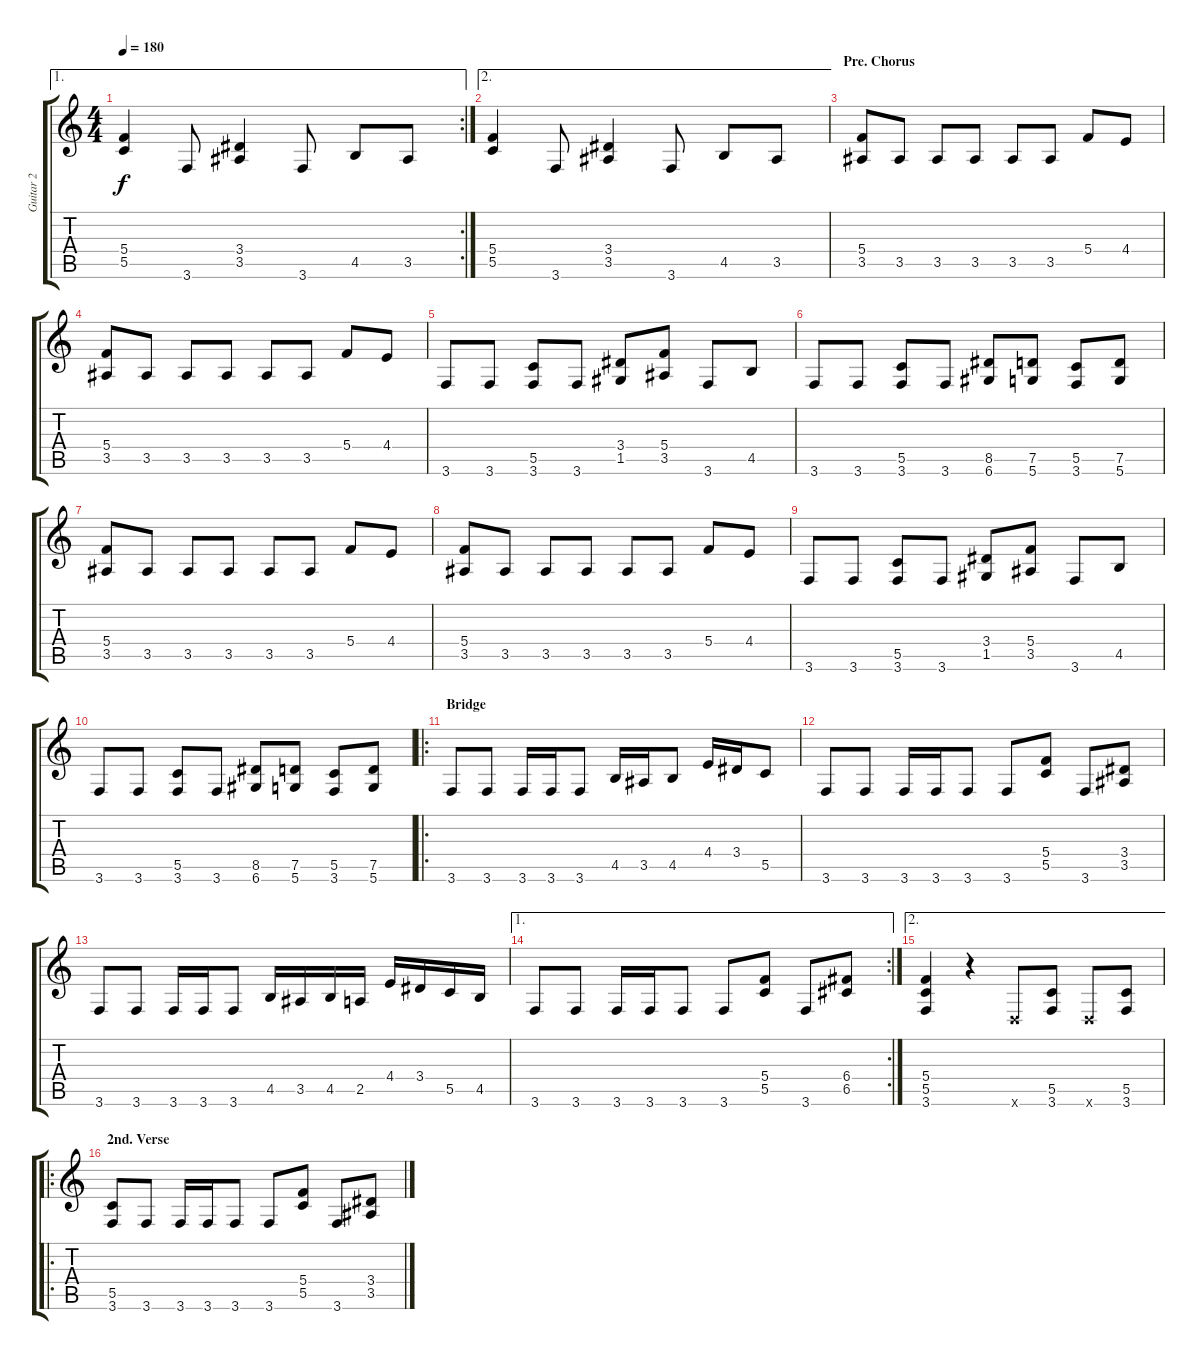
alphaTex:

\track ("Guitar 2" "Guitar 2") {instrument overdrivenguitar}
\staff {score tabs}
\tuning (D4 A3 F3 C3 G2 D2) {hide}
\ae 1
\rc 2
\ts (4 4)
\tempo 180
\clef g2
\ks c
(5.4 5.5).4{dy f} 3.6.8 (3.4 3.5).4 3.6.8 4.5.8 3.5.8 |
\ae 2
(5.4 5.5).4 3.6.8 (3.4 3.5).4 3.6.8 4.5.8 3.5.8 |
\section ("" "Pre. Chorus")
(5.4 3.5).8 3.5.8 3.5.8 3.5.8 3.5.8 3.5.8 5.4.8 4.4.8 |
(5.4 3.5).8 3.5.8 3.5.8 3.5.8 3.5.8 3.5.8 5.4.8 4.4.8 |
3.6.8 3.6.8 (5.5 3.6).8 3.6.8 (3.4 1.5).8 (5.4 3.5).8 3.6.8 4.5.8 |
3.6.8 3.6.8 (5.5 3.6).8 3.6.8 (8.5 6.6).8 (7.5 5.6).8 (5.5 3.6).8 (7.5 5.6).8 |
(5.4 3.5).8 3.5.8 3.5.8 3.5.8 3.5.8 3.5.8 5.4.8 4.4.8 |
(5.4 3.5).8 3.5.8 3.5.8 3.5.8 3.5.8 3.5.8 5.4.8 4.4.8 |
3.6.8 3.6.8 (5.5 3.6).8 3.6.8 (3.4 1.5).8 (5.4 3.5).8 3.6.8 4.5.8 |
3.6.8 3.6.8 (5.5 3.6).8 3.6.8 (8.5 6.6).8 (7.5 5.6).8 (5.5 3.6).8 (7.5 5.6).8 |
\ro
\section ("" "Bridge")
3.6.8 3.6.8 3.6.16 3.6.16 3.6.8 4.5.16 3.5.16 4.5.8 4.4.16 3.4.16 5.5.8 |
3.6.8 3.6.8 3.6.16 3.6.16 3.6.8 3.6.8 (5.4 5.5).8 3.6.8 (3.4 3.5).8 |
3.6.8 3.6.8 3.6.16 3.6.16 3.6.8 4.5.16 3.5.16 4.5.16 2.5.16 4.4.16 3.4.16 5.5.16 4.5.16 |
\ae 1
\rc 2
3.6.8 3.6.8 3.6.16 3.6.16 3.6.8 3.6.8 (5.4 5.5).8 3.6.8 (6.4 6.5).8 |
\ae 2
(5.4 5.5 3.6).4 r.4 0.6{x}.8 (5.5 3.6).8 0.6{x}.8 (5.5 3.6).8 |
\ro
\section ("" "2nd. Verse")
(5.5 3.6).8 3.6.8 3.6.16 3.6.16 3.6.8 3.6.8 (5.4 5.5).8 3.6.8 (3.4 3.5).8
